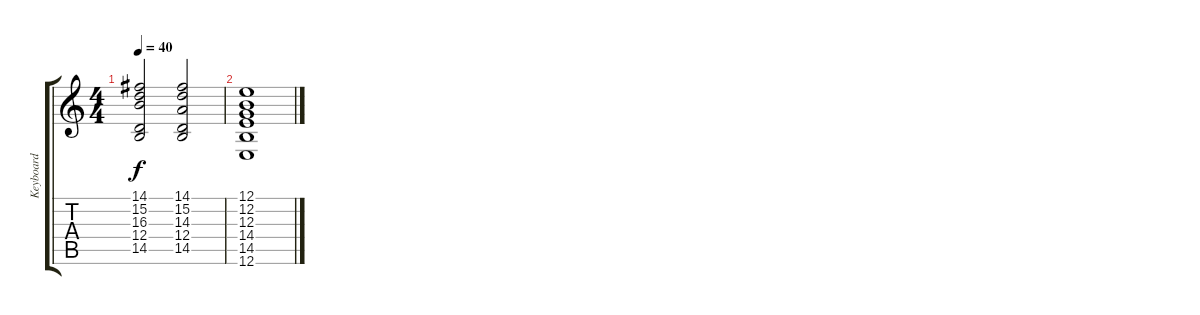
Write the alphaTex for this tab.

\track ("Keyboard" "Keyboard") {instrument pad2warm}
\staff {score tabs}
\tuning (E4 B3 G3 D3 A2 E2) {hide}
\ts (4 4)
\tempo 40
\clef g2
\ks c
(14.1 15.2 16.3 12.4 14.5).2{dy f} (14.1 15.2 14.3 12.4 14.5).2 |
(12.1 12.2 12.3 14.4 14.5 12.6).1
